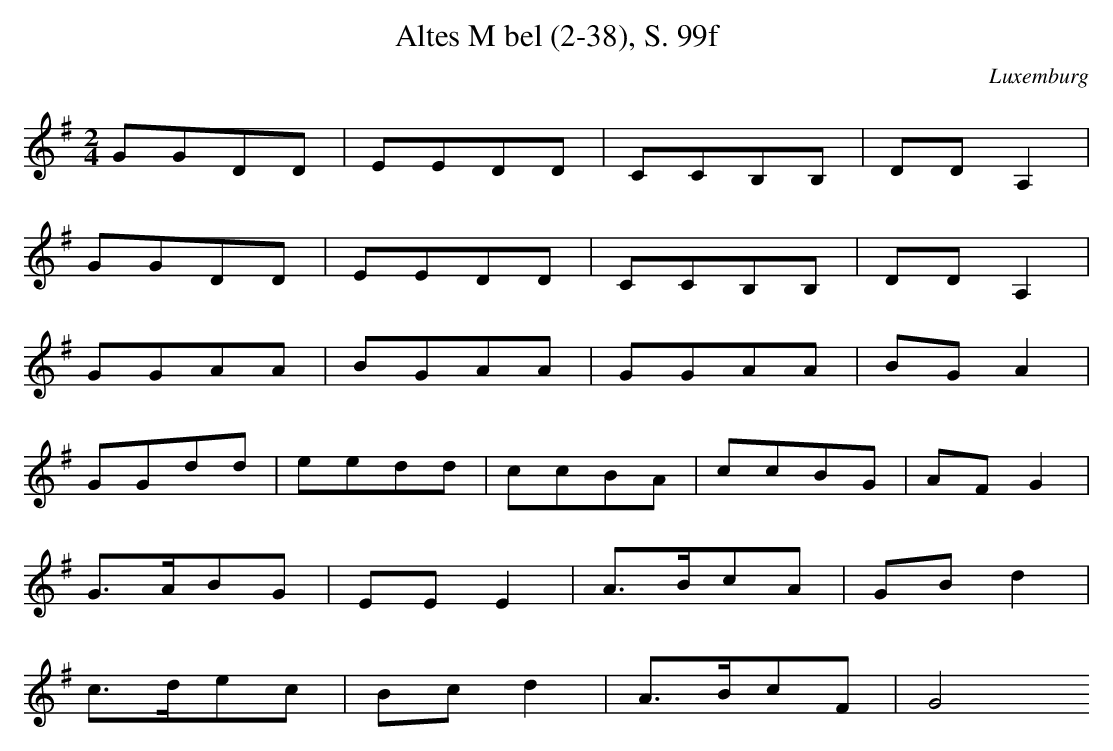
X:1
T: Altes Mbel (2-38), S. 99f
O: Luxemburg
M: 2/4
L: 1/16
K: G
G2G2D2D2 | E2E2D2D2 | C2C2B,2B,2 | D2D2A,4 |
G2G2D2D2 | E2E2D2D2 | C2C2B,2B,2 | D2D2A,4 |
G2G2A2A2 | B2G2A2A2 | G2G2A2A2 | B2G2A4 |
G2G2d2d2 | e2e2d2d2 | c2c2B2A2 | c2c2B2G2 | A2F2G4 |
G3AB2G2 | E2E2E4 | A3Bc2A2 | G2B2d4 |
c3de2c2 | B2c2d4 | A3Bc2F2 | G8
